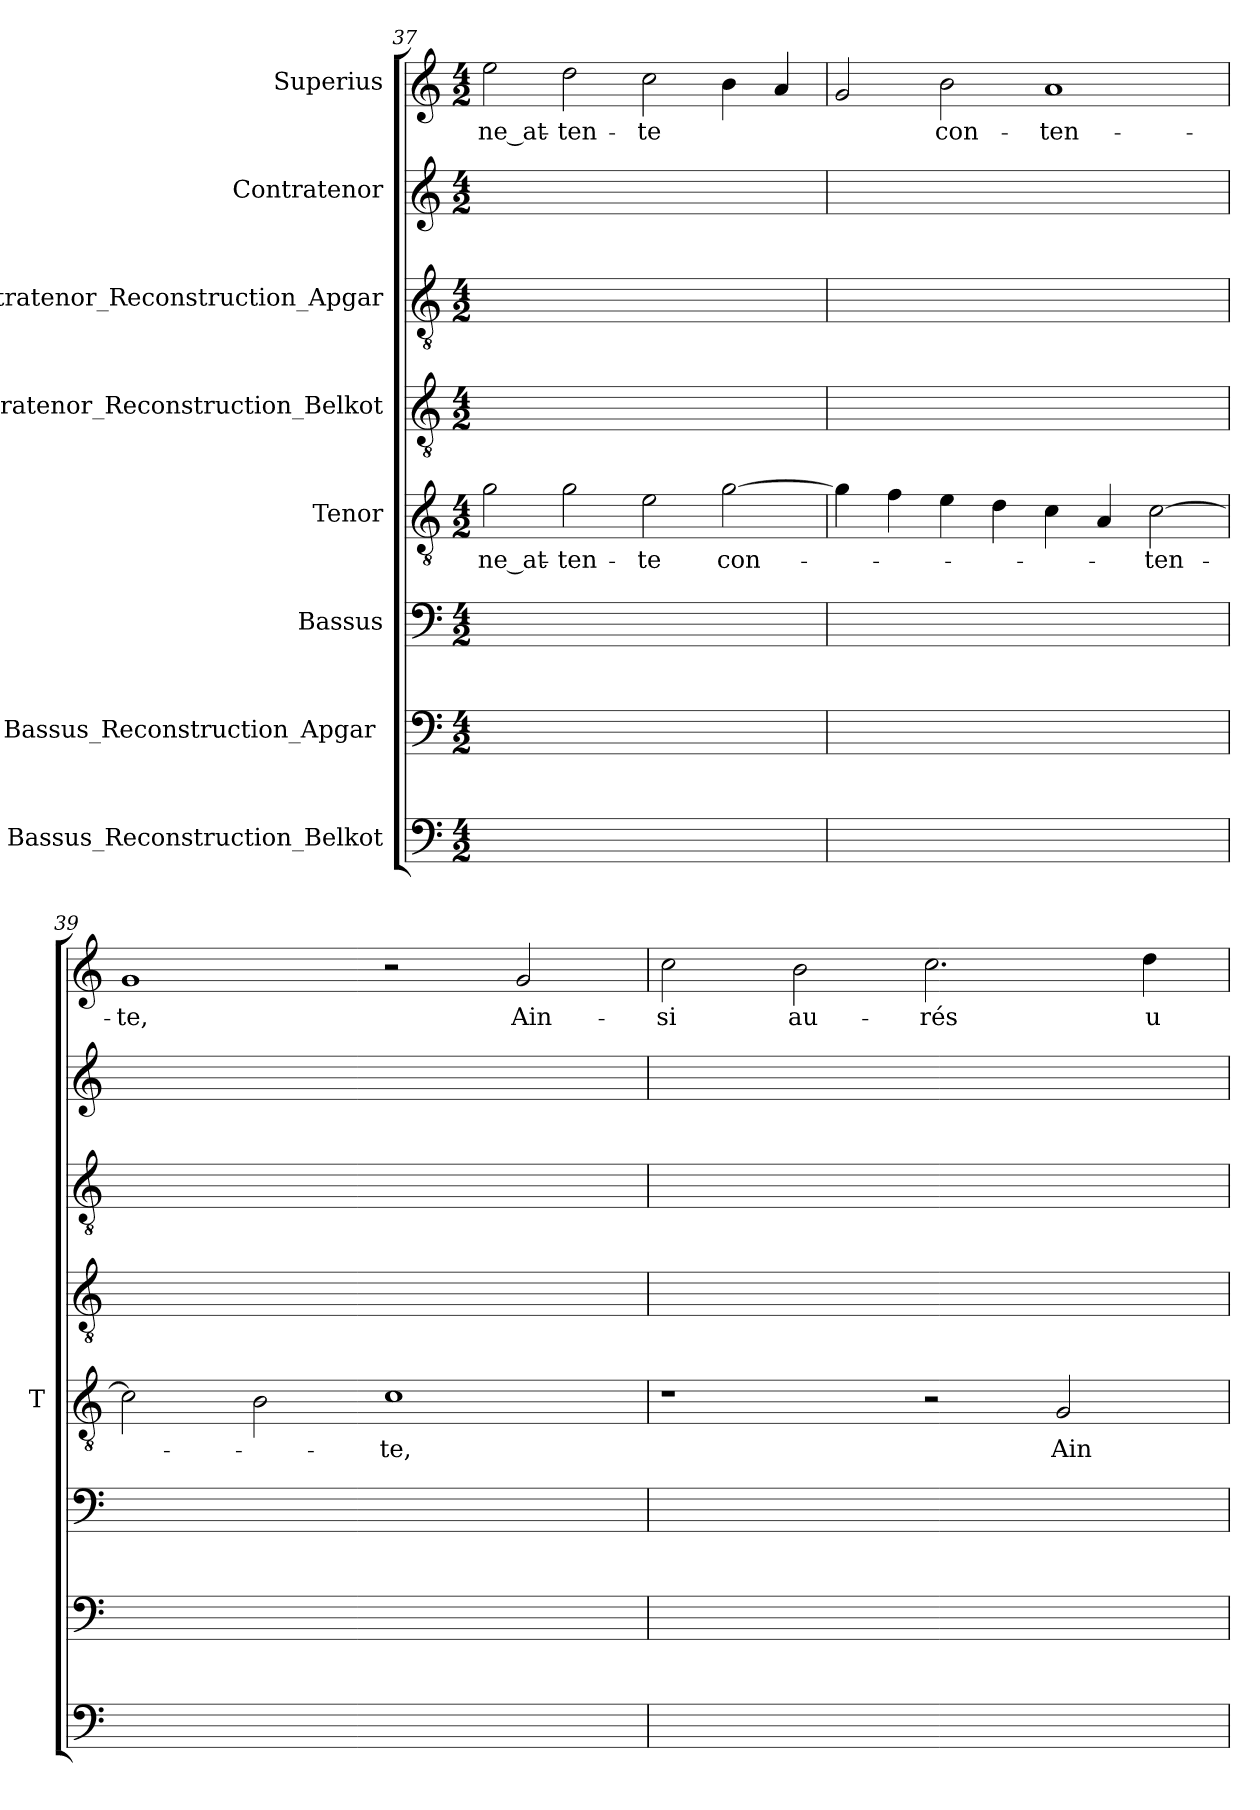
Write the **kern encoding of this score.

**kern	**kern	**kern	**kern	**text	**kern	**kern	**kern	**kern	**text
*part8	*part7	*part6	*part5	*part5	*part4	*part3	*part2	*part1	*part1
*staff8	*staff7	*staff6	*staff5	*staff5	*staff4	*staff3	*staff2	*staff1	*staff1
*I"Bassus_Reconstruction_Belkot	*I"Bassus_Reconstruction_Apgar 	*I"Bassus	*I"Tenor	*	*I"Contratenor_Reconstruction_Belkot	*I"Contratenor_Reconstruction_Apgar	*I"Contratenor	*I"Superius	*
*	*	*	*I'T	*	*	*	*	*	*
*clefF4	*clefF4	*clefF4	*clefGv2	*	*clefGv2	*clefGv2	*clefG2	*clefG2	*
*k[]	*k[]	*k[]	*k[]	*	*k[]	*k[]	*k[]	*k[]	*
*M4/2	*M4/2	*M4/2	*M4/2	*	*M4/2	*M4/2	*M4/2	*M4/2	*
=37	=37	=37	=37	=37	=37	=37	=37	=37	=37
0ryy	0ryy	0ryy	2g	ne_at-	0ryy	0ryy	0ryy	2ee	ne_at-
.	.	.	2g	ten-	.	.	.	2dd	ten-
.	.	.	2e	-te	.	.	.	2cc	-te
.	.	.	[2g	con-	.	.	.	4b	.
.	.	.	.	.	.	.	.	4a	.
=38	=38	=38	=38	=38	=38	=38	=38	=38	=38
0ryy	0ryy	0ryy	4g]	.	0ryy	0ryy	0ryy	2g	.
.	.	.	4f	.	.	.	.	.	.
.	.	.	4e	.	.	.	.	2b	con-
.	.	.	4d	.	.	.	.	.	.
.	.	.	4c	.	.	.	.	1a	ten-
.	.	.	4A	.	.	.	.	.	.
.	.	.	[2c	ten-	.	.	.	.	.
=39	=39	=39	=39	=39	=39	=39	=39	=39	=39
0ryy	0ryy	0ryy	2c]	.	0ryy	0ryy	0ryy	1g	-te,
.	.	.	2B	.	.	.	.	.	.
.	.	.	1c	-te,	.	.	.	2r	.
.	.	.	.	.	.	.	.	2g	Ain-
=40	=40	=40	=40	=40	=40	=40	=40	=40	=40
0ryy	0ryy	0ryy	1r	.	0ryy	0ryy	0ryy	2cc	-si
.	.	.	.	.	.	.	.	2b	au-
.	.	.	2r	.	.	.	.	2.cc	-rés
.	.	.	2G	Ain-	.	.	.	.	.
.	.	.	.	.	.	.	.	4dd	u-
=	=	=	=	=	=	=	=	=	=
*-	*-	*-	*-	*-	*-	*-	*-	*-	*-
